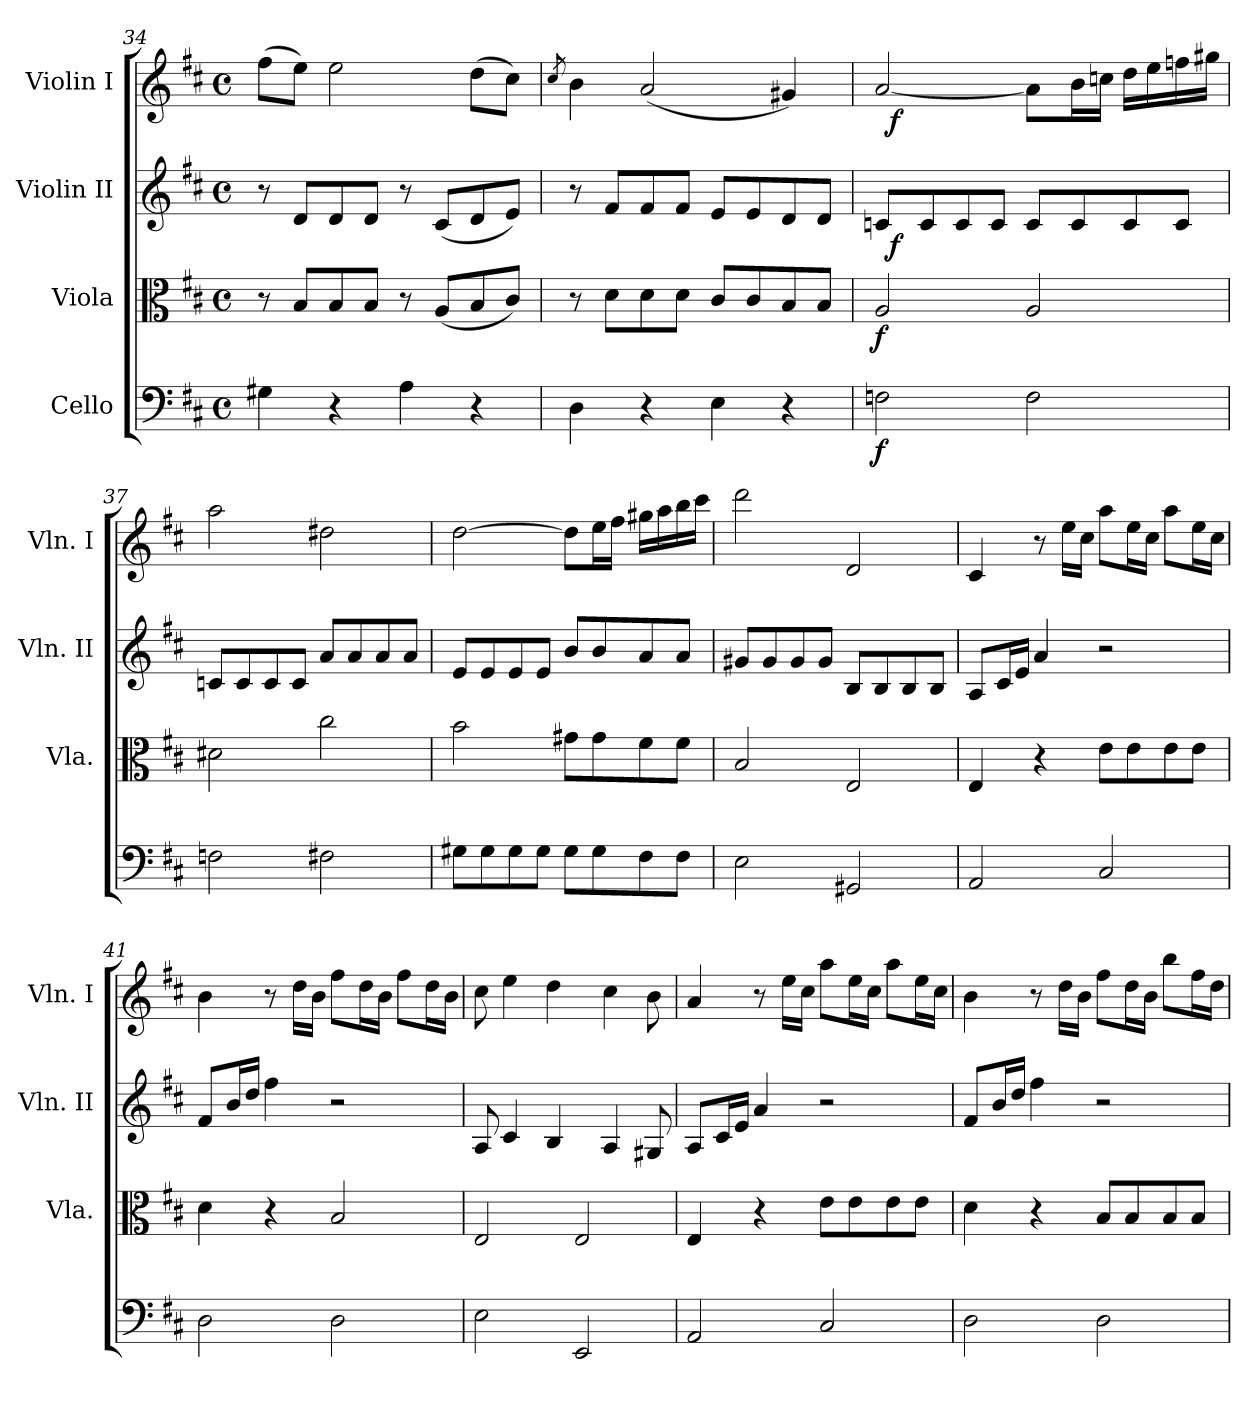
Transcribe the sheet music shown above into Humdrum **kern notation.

**kern	**dynam	**kern	**dynam	**kern	**dynam	**kern	**dynam
*part4	*part4	*part3	*part3	*part2	*part2	*part1	*part1
*staff4	*staff4	*staff3	*staff3	*staff2	*staff2	*staff1	*staff1
*I"Cello	*	*I"Viola	*	*I"Violin II	*	*I"Violin I	*
*	*	*I'Vla.	*	*I'Vln. II	*	*I'Vln. I	*
*clefF4	*	*clefC3	*	*clefG2	*	*clefG2	*
*k[f#c#]	*	*k[f#c#]	*	*k[f#c#]	*	*k[f#c#]	*
*D:	*	*D:	*	*D:	*	*D:	*
*M4/4	*	*M4/4	*	*M4/4	*	*M4/4	*
*met(c)	*	*met(c)	*	*met(c)	*	*met(c)	*
=34	=34	=34	=34	=34	=34	=34	=34
4G#X\	.	8r	.	8r	.	(8ff#\L	.
.	.	8B/L	.	8d/L	.	8ee\J)	.
4r	.	8B/	.	8d/	.	2ee\	.
.	.	8B/J	.	8d/J	.	.	.
4A\	.	8r	.	8r	.	.	.
.	.	(8A/L	.	(8c#/L	.	.	.
4r	.	8B/	.	8d/	.	(8dd\L	.
.	.	8c#/J)	.	8e/J)	.	8cc#\J)	.
=35	=35	=35	=35	=35	=35	=35	=35
.	.	.	.	.	.	8qcc#/	.
4D\	.	8r	.	8r	.	4b\	.
.	.	8d\L	.	8f#/L	.	.	.
4r	.	8d\	.	8f#/	.	(2a/	.
.	.	8d\J	.	8f#/J	.	.	.
4E\	.	8c#/L	.	8e/L	.	.	.
.	.	8c#/	.	8e/	.	.	.
4r	.	8B/	.	8d/	.	4g#X/)	.
.	.	8B/J	.	8d/J	.	.	.
=36	=36	=36	=36	=36	=36	=36	=36
!	!LO:DY:b	!	!LO:DY:b	!	!	!	!
*	*	*	*	*^	*	*^	*
2Fn\	f	2A/	f	8cn/L	32ryy	.	[2a/	32ryy	.
!	!	!	!	!	!	!LO:DY:b	!	!	!LO:DY:b
.	.	.	.	.	2ryy	f	.	2ryy	f
.	.	.	.	8c/	.	.	.	.	.
.	.	.	.	8c/	.	.	.	.	.
.	.	.	.	8c/J	.	.	.	.	.
2F\	.	2A/	.	8c/L	.	.	8a\L]	.	.
.	.	.	.	.	4...ryy	.	.	4...ryy	.
.	.	.	.	8c/	.	.	16b\L	.	.
.	.	.	.	.	.	.	16ccn\JJ	.	.
.	.	.	.	8c/	.	.	16dd\LL	.	.
.	.	.	.	.	.	.	16ee\	.	.
.	.	.	.	8c/J	.	.	16ffn\	.	.
.	.	.	.	.	.	.	16gg#X\JJ	.	.
*	*	*	*	*v	*v	*	*	*	*
*	*	*	*	*	*	*v	*v	*
=37	=37	=37	=37	=37	=37	=37	=37
2Fn\	.	2d#X\	.	8cn/L	.	2aa\	.
.	.	.	.	8c/	.	.	.
.	.	.	.	8c/	.	.	.
.	.	.	.	8c/J	.	.	.
2F#X\	.	2cc#\	.	8a/L	.	2dd#X\	.
.	.	.	.	8a/	.	.	.
.	.	.	.	8a/	.	.	.
.	.	.	.	8a/J	.	.	.
=38	=38	=38	=38	=38	=38	=38	=38
8G#X\L	.	2b\	.	8e/L	.	[2dd\	.
8G#\	.	.	.	8e/	.	.	.
8G#\	.	.	.	8e/	.	.	.
8G#\J	.	.	.	8e/J	.	.	.
8G#\L	.	8g#X\L	.	8b/L	.	8dd\L]	.
8G#\	.	8g#\	.	8b/	.	16ee\L	.
.	.	.	.	.	.	16ff#\JJ	.
8F#\	.	8f#\	.	8a/	.	16gg#X\LL	.
.	.	.	.	.	.	16aa\	.
8F#\J	.	8f#\J	.	8a/J	.	16bb\	.
.	.	.	.	.	.	16ccc#\JJ	.
=39	=39	=39	=39	=39	=39	=39	=39
2E\	.	2B/	.	8g#X/L	.	2ddd\	.
.	.	.	.	8g#/	.	.	.
.	.	.	.	8g#/	.	.	.
.	.	.	.	8g#/J	.	.	.
2GG#X/	.	2E/	.	8B/L	.	2d/	.
.	.	.	.	8B/	.	.	.
.	.	.	.	8B/	.	.	.
.	.	.	.	8B/J	.	.	.
=40	=40	=40	=40	=40	=40	=40	=40
2AA/	.	4E/	.	8A/L	.	4c#/	.
.	.	.	.	16c#/L	.	.	.
.	.	.	.	16e/JJ	.	.	.
.	.	4r	.	4a/	.	8r	.
.	.	.	.	.	.	16ee\LL	.
.	.	.	.	.	.	16cc#\JJ	.
2C#/	.	8e\L	.	2r	.	8aa\L	.
.	.	8e\	.	.	.	16ee\L	.
.	.	.	.	.	.	16cc#\JJ	.
.	.	8e\	.	.	.	8aa\L	.
.	.	8e\J	.	.	.	16ee\L	.
.	.	.	.	.	.	16cc#\JJ	.
=41	=41	=41	=41	=41	=41	=41	=41
2D\	.	4d\	.	8f#/L	.	4b\	.
.	.	.	.	16b/L	.	.	.
.	.	.	.	16dd/JJ	.	.	.
.	.	4r	.	4ff#\	.	8r	.
.	.	.	.	.	.	16dd\LL	.
.	.	.	.	.	.	16b\JJ	.
2D\	.	2B/	.	2r	.	8ff#\L	.
.	.	.	.	.	.	16dd\L	.
.	.	.	.	.	.	16b\JJ	.
.	.	.	.	.	.	8ff#\L	.
.	.	.	.	.	.	16dd\L	.
.	.	.	.	.	.	16b\JJ	.
=42	=42	=42	=42	=42	=42	=42	=42
2E\	.	2E/	.	8A/	.	8cc#\	.
.	.	.	.	4c#/	.	4ee\	.
.	.	.	.	4B/	.	4dd\	.
2EE/	.	2E/	.	.	.	.	.
.	.	.	.	4A/	.	4cc#\	.
.	.	.	.	8G#X/	.	8b\	.
=43	=43	=43	=43	=43	=43	=43	=43
2AA/	.	4E/	.	8A/L	.	4a/	.
.	.	.	.	16c#/L	.	.	.
.	.	.	.	16e/JJ	.	.	.
.	.	4r	.	4a/	.	8r	.
.	.	.	.	.	.	16ee\LL	.
.	.	.	.	.	.	16cc#\JJ	.
2C#/	.	8e\L	.	2r	.	8aa\L	.
.	.	8e\	.	.	.	16ee\L	.
.	.	.	.	.	.	16cc#\JJ	.
.	.	8e\	.	.	.	8aa\L	.
.	.	8e\J	.	.	.	16ee\L	.
.	.	.	.	.	.	16cc#\JJ	.
=44	=44	=44	=44	=44	=44	=44	=44
2D\	.	4d\	.	8f#/L	.	4b\	.
.	.	.	.	16b/L	.	.	.
.	.	.	.	16dd/JJ	.	.	.
.	.	4r	.	4ff#\	.	8r	.
.	.	.	.	.	.	16dd\LL	.
.	.	.	.	.	.	16b\JJ	.
2D\	.	8B/L	.	2r	.	8ff#\L	.
.	.	8B/	.	.	.	16dd\L	.
.	.	.	.	.	.	16b\JJ	.
.	.	8B/	.	.	.	8bb\L	.
.	.	8B/J	.	.	.	16ff#\L	.
.	.	.	.	.	.	16dd\JJ	.
=	=	=	=	=	=	=	=
*-	*-	*-	*-	*-	*-	*-	*-
